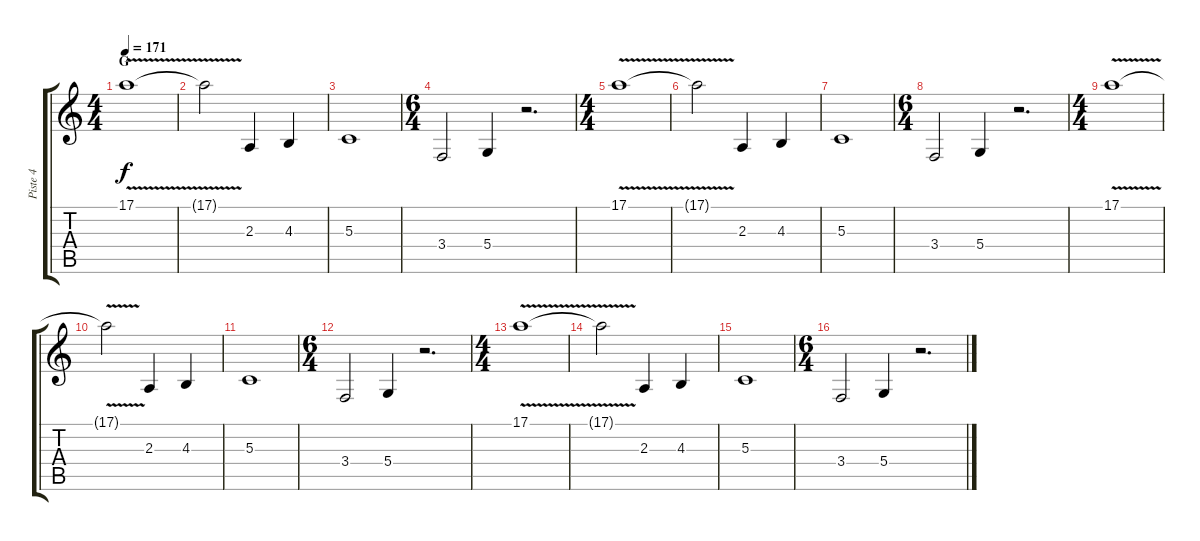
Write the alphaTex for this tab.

\track ("Piste 4" "Piste 4") {instrument lead2sawtooth}
\staff {score tabs}
\tuning (E4 B3 G3 D3 A2 E2) {hide}
\ts (4 4)
\section ("" "G")
\tempo 171
\clef g2
\ks c
17.1{v}.1{dy f} |
17.1{t}.2 2.3.4 4.3.4 |
5.3.1 |
\ts (6 4)
3.4.2 5.4.4 r.2{d} |
\ts (4 4)
17.1{v}.1 |
17.1{t}.2 2.3.4 4.3.4 |
5.3.1 |
\ts (6 4)
3.4.2 5.4.4 r.2{d} |
\ts (4 4)
17.1{v}.1 |
17.1{t}.2 2.3.4 4.3.4 |
5.3.1 |
\ts (6 4)
3.4.2 5.4.4 r.2{d} |
\ts (4 4)
17.1{v}.1 |
17.1{t}.2 2.3.4 4.3.4 |
5.3.1 |
\ts (6 4)
3.4.2 5.4.4 r.2{d}
